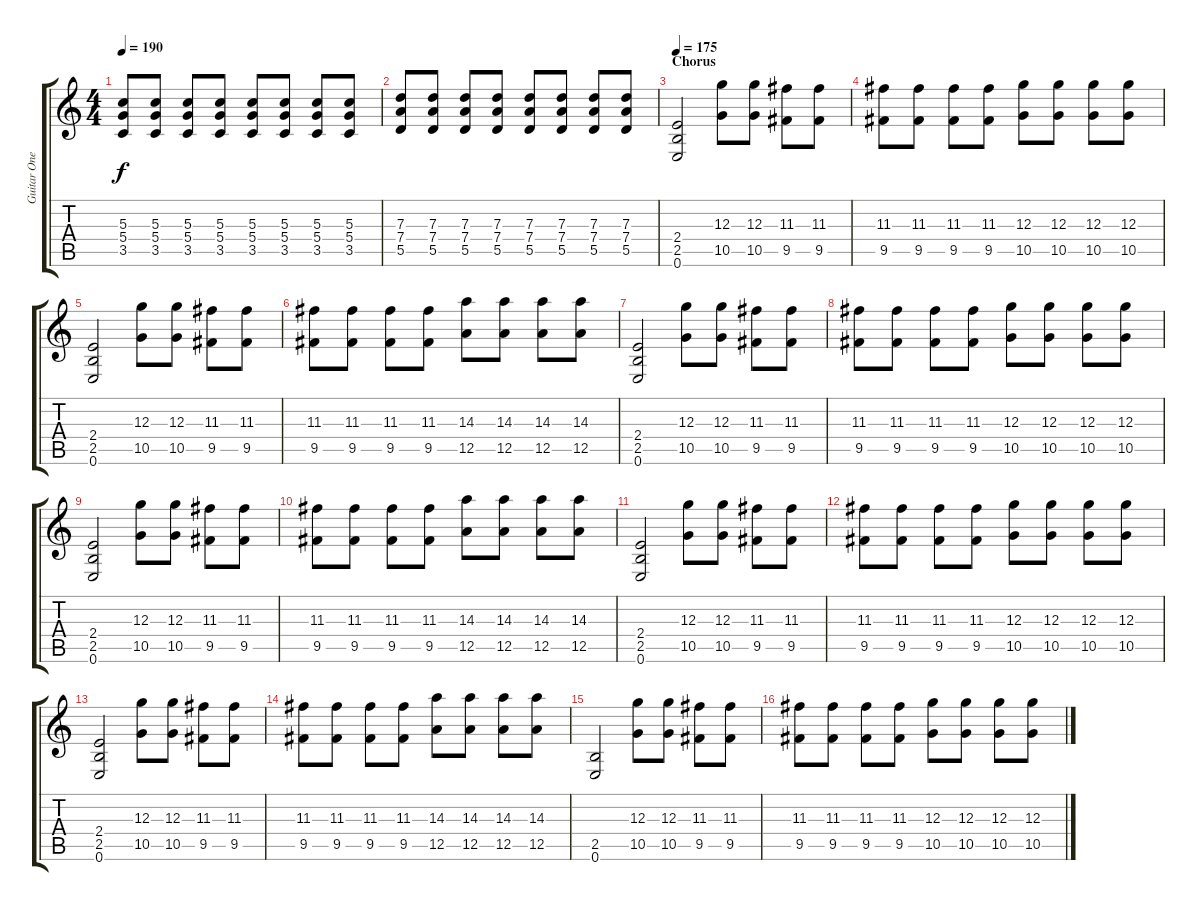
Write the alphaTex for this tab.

\track ("Guitar One" "Guitar One") {instrument overdrivenguitar}
\staff {score tabs}
\tuning (E4 B3 G3 D3 A2 E2) {hide}
\ts (4 4)
\tempo 190
\clef g2
\ks c
(5.3 5.4 3.5).8{dy f} (5.3 5.4 3.5).8 (5.3 5.4 3.5).8 (5.3 5.4 3.5).8 (5.3 5.4 3.5).8 (5.3 5.4 3.5).8 (5.3 5.4 3.5).8 (5.3 5.4 3.5).8 |
(7.3 7.4 5.5).8 (7.3 7.4 5.5).8 (7.3 7.4 5.5).8 (7.3 7.4 5.5).8 (7.3 7.4 5.5).8 (7.3 7.4 5.5).8 (7.3 7.4 5.5).8 (7.3 7.4 5.5).8 |
\section ("" "Chorus")
\tempo 175
(2.4 2.5 0.6).2{volume 13} (12.3 10.5).8 (12.3 10.5).8 (11.3 9.5).8 (11.3 9.5).8 |
(11.3 9.5).8 (11.3 9.5).8 (11.3 9.5).8 (11.3 9.5).8 (12.3 10.5).8 (12.3 10.5).8 (12.3 10.5).8 (12.3 10.5).8 |
(2.4 2.5 0.6).2 (12.3 10.5).8 (12.3 10.5).8 (11.3 9.5).8 (11.3 9.5).8 |
(11.3 9.5).8 (11.3 9.5).8 (11.3 9.5).8 (11.3 9.5).8 (14.3 12.5).8 (14.3 12.5).8 (14.3 12.5).8 (14.3 12.5).8 |
(2.4 2.5 0.6).2 (12.3 10.5).8 (12.3 10.5).8 (11.3 9.5).8 (11.3 9.5).8 |
(11.3 9.5).8 (11.3 9.5).8 (11.3 9.5).8 (11.3 9.5).8 (12.3 10.5).8 (12.3 10.5).8 (12.3 10.5).8 (12.3 10.5).8 |
(2.4 2.5 0.6).2 (12.3 10.5).8 (12.3 10.5).8 (11.3 9.5).8 (11.3 9.5).8 |
(11.3 9.5).8 (11.3 9.5).8 (11.3 9.5).8 (11.3 9.5).8 (14.3 12.5).8 (14.3 12.5).8 (14.3 12.5).8 (14.3 12.5).8 |
(2.4 2.5 0.6).2 (12.3 10.5).8 (12.3 10.5).8 (11.3 9.5).8 (11.3 9.5).8 |
(11.3 9.5).8 (11.3 9.5).8 (11.3 9.5).8 (11.3 9.5).8 (12.3 10.5).8 (12.3 10.5).8 (12.3 10.5).8 (12.3 10.5).8 |
(2.4 2.5 0.6).2 (12.3 10.5).8 (12.3 10.5).8 (11.3 9.5).8 (11.3 9.5).8 |
(11.3 9.5).8 (11.3 9.5).8 (11.3 9.5).8 (11.3 9.5).8 (14.3 12.5).8 (14.3 12.5).8 (14.3 12.5).8 (14.3 12.5).8 |
(2.5 0.6).2 (12.3 10.5).8 (12.3 10.5).8 (11.3 9.5).8 (11.3 9.5).8 |
(11.3 9.5).8 (11.3 9.5).8 (11.3 9.5).8 (11.3 9.5).8 (12.3 10.5).8 (12.3 10.5).8 (12.3 10.5).8 (12.3 10.5).8
